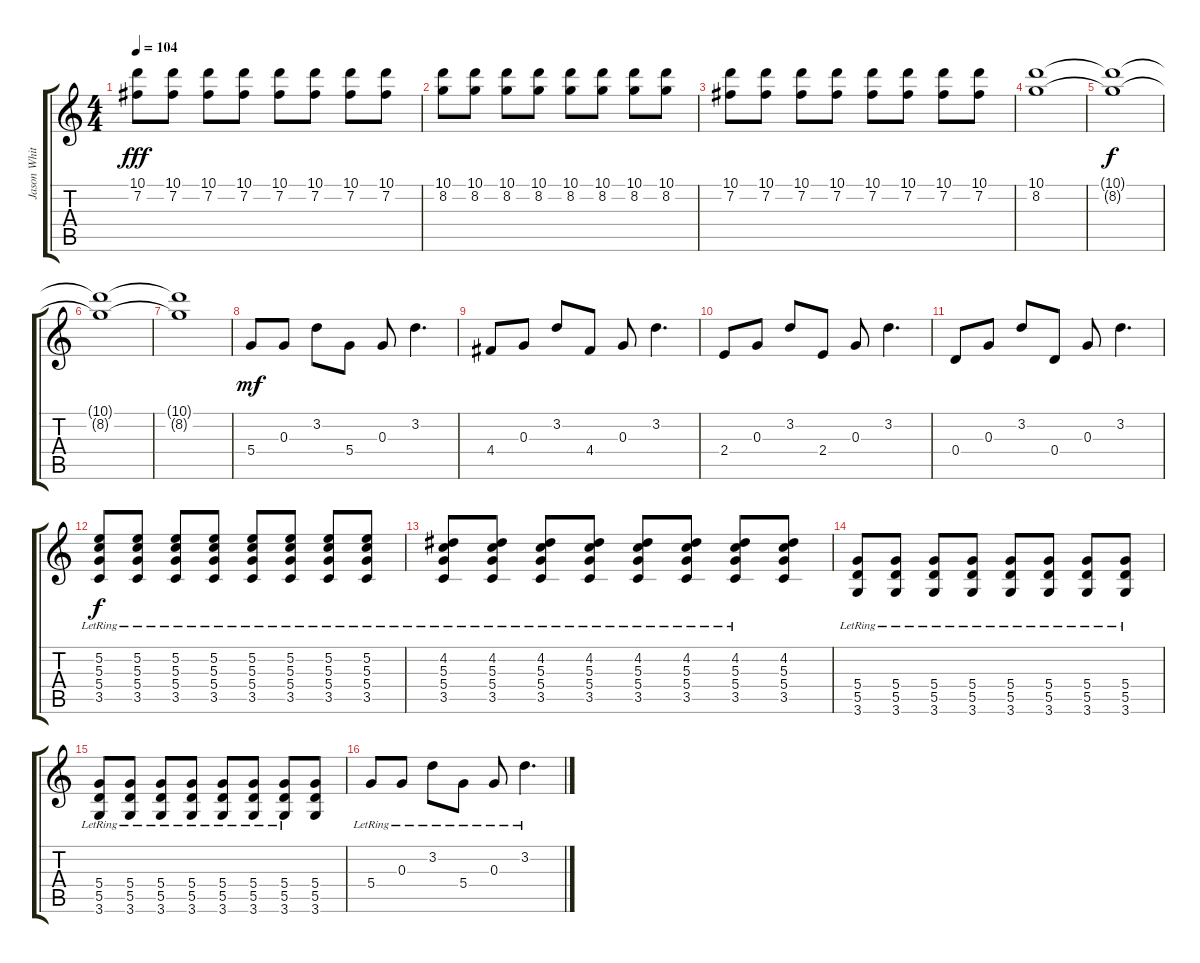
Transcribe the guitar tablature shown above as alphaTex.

\track ("Jason White Gtr 3" "Jason Whit") {instrument overdrivenguitar}
\staff {score tabs}
\tuning (E4 B3 G3 D3 A2 E2) {hide}
\ts (4 4)
\tempo 104
\clef g2
\ks c
(10.1 7.2).8{dy fff} (10.1 7.2).8 (10.1 7.2).8 (10.1 7.2).8 (10.1 7.2).8 (10.1 7.2).8 (10.1 7.2).8 (10.1 7.2).8 |
(10.1 8.2).8 (10.1 8.2).8 (10.1 8.2).8 (10.1 8.2).8 (10.1 8.2).8 (10.1 8.2).8 (10.1 8.2).8 (10.1 8.2).8 |
(10.1 7.2).8 (10.1 7.2).8 (10.1 7.2).8 (10.1 7.2).8 (10.1 7.2).8 (10.1 7.2).8 (10.1 7.2).8 (10.1 7.2).8 |
(10.1 8.2).1{volume 4} |
(10.1{t} 8.2{t}).1{dy f} |
(10.1{t} 8.2{t}).1 |
(10.1{t} 8.2{t}).1 |
5.4.8{dy mf} 0.3.8 3.2.8 5.4.8 0.3.8 3.2.4{d} |
4.4.8 0.3.8 3.2.8 4.4.8 0.3.8 3.2.4{d} |
2.4.8 0.3.8 3.2.8 2.4.8 0.3.8 3.2.4{d} |
0.4.8 0.3.8 3.2.8 0.4.8 0.3.8 3.2.4{d} |
(5.2{lr} 5.3{lr} 5.4{lr} 3.5{lr}).8{dy f} (5.2{lr} 5.3{lr} 5.4{lr} 3.5{lr}).8 (5.2{lr} 5.3{lr} 5.4{lr} 3.5{lr}).8 (5.2{lr} 5.3{lr} 5.4{lr} 3.5{lr}).8 (5.2{lr} 5.3{lr} 5.4{lr} 3.5{lr}).8 (5.2{lr} 5.3{lr} 5.4{lr} 3.5{lr}).8 (5.2{lr} 5.3{lr} 5.4{lr} 3.5{lr}).8 (5.2{lr} 5.3{lr} 5.4 3.5{lr}).8 |
(4.2{lr} 5.3{lr} 5.4{lr} 3.5{lr}).8 (4.2{lr} 5.3{lr} 5.4{lr} 3.5{lr}).8 (4.2{lr} 5.3{lr} 5.4{lr} 3.5{lr}).8 (4.2{lr} 5.3{lr} 5.4{lr} 3.5{lr}).8 (4.2{lr} 5.3{lr} 5.4{lr} 3.5{lr}).8 (4.2{lr} 5.3{lr} 5.4{lr} 3.5{lr}).8 (4.2{lr} 5.3{lr} 5.4{lr} 3.5{lr}).8 (4.2 5.3 5.4 3.5).8 |
(5.4{lr} 5.5{lr} 3.6{lr}).8 (5.4{lr} 5.5{lr} 3.6{lr}).8 (5.4{lr} 5.5{lr} 3.6{lr}).8 (5.4{lr} 5.5{lr} 3.6{lr}).8 (5.4{lr} 5.5{lr} 3.6{lr}).8 (5.4{lr} 5.5{lr} 3.6{lr}).8 (5.4{lr} 5.5{lr} 3.6{lr}).8 (5.4{lr} 5.5{lr} 3.6{lr}).8 |
(5.4{lr} 5.5{lr} 3.6{lr}).8 (5.4{lr} 5.5{lr} 3.6{lr}).8 (5.4{lr} 5.5{lr} 3.6{lr}).8 (5.4{lr} 5.5{lr} 3.6{lr}).8 (5.4{lr} 5.5{lr} 3.6{lr}).8 (5.4{lr} 5.5{lr} 3.6{lr}).8 (5.4{lr} 5.5{lr} 3.6{lr}).8 (5.4 5.5 3.6).8 |
5.4{lr}.8{instrument distortionguitar} 0.3{lr}.8 3.2{lr}.8 5.4{lr}.8 0.3{lr}.8 3.2{lr}.4{d}
